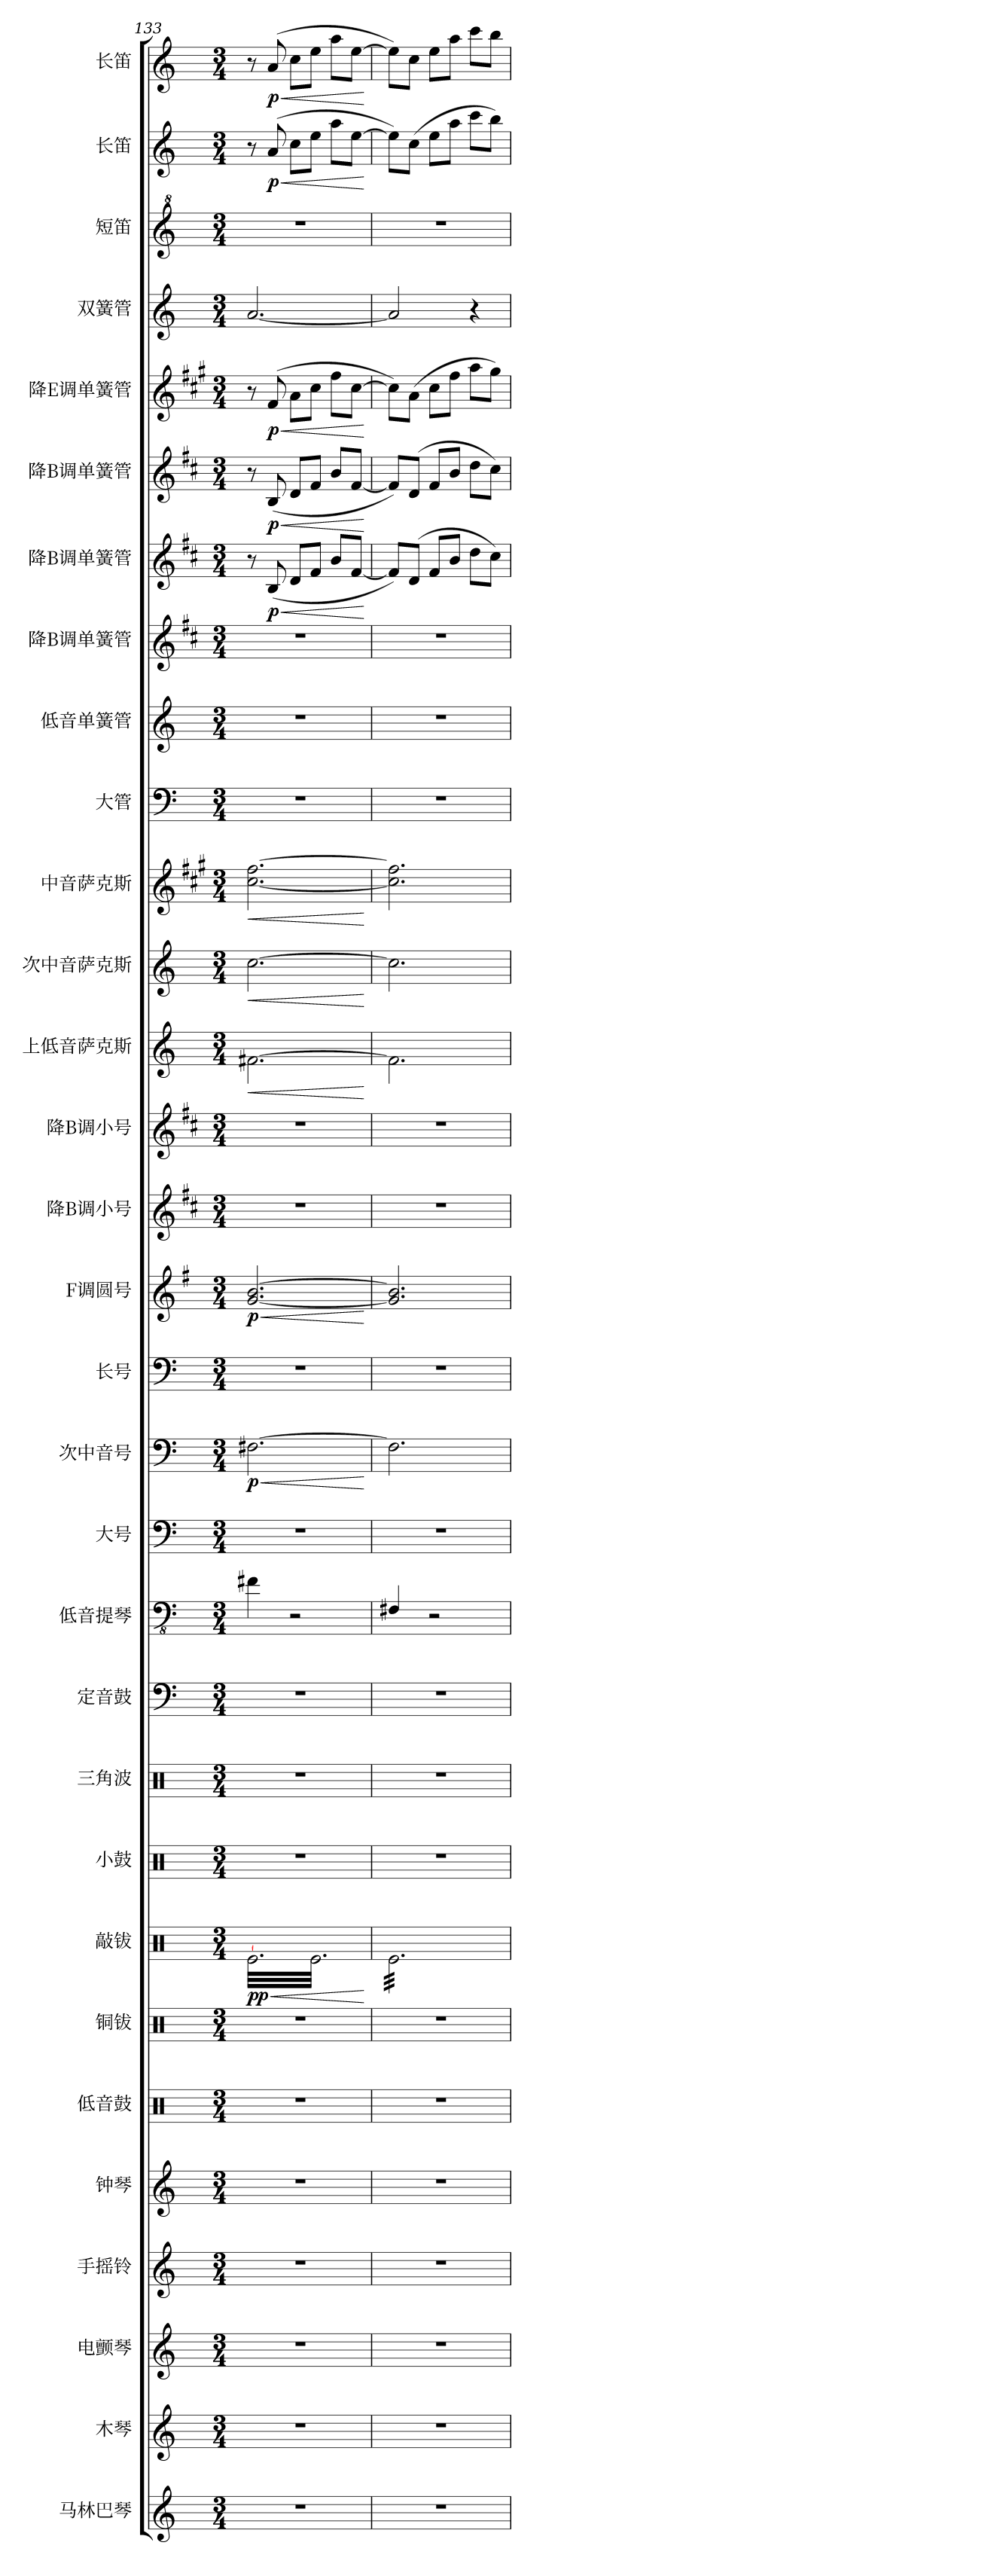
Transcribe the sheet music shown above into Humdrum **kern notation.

**kern	**kern	**kern	**kern	**kern	**kern	**kern	**kern	**dynam	**kern	**kern	**kern	**kern	**kern	**kern	**dynam	**kern	**kern	**dynam	**kern	**kern	**kern	**dynam	**kern	**dynam	**kern	**dynam	**kern	**kern	**kern	**kern	**dynam	**kern	**dynam	**kern	**dynam	**kern	**kern	**kern	**dynam	**kern	**dynam
*part31	*part30	*part29	*part28	*part27	*part26	*part25	*part24	*part24	*part23	*part22	*part21	*part20	*part19	*part18	*part18	*part17	*part16	*part16	*part15	*part14	*part13	*part13	*part12	*part12	*part11	*part11	*part10	*part9	*part8	*part7	*part7	*part6	*part6	*part5	*part5	*part4	*part3	*part2	*part2	*part1	*part1
*staff31	*staff30	*staff29	*staff28	*staff27	*staff26	*staff25	*staff24	*staff24	*staff23	*staff22	*staff21	*staff20	*staff19	*staff18	*staff18	*staff17	*staff16	*staff16	*staff15	*staff14	*staff13	*staff13	*staff12	*staff12	*staff11	*staff11	*staff10	*staff9	*staff8	*staff7	*staff7	*staff6	*staff6	*staff5	*staff5	*staff4	*staff3	*staff2	*staff2	*staff1	*staff1
*I"马林巴琴	*I"木琴	*I"电颤琴	*I"手摇铃	*I"钟琴	*I"低音鼓	*I"铜钹	*I"敲钹	*	*I"小鼓	*I"三角波	*I"定音鼓	*I"低音提琴	*I"大号	*I"次中音号	*	*I"长号	*I"F调圆号	*	*I"降B调小号	*I"降B调小号	*I"上低音萨克斯	*	*I"次中音萨克斯	*	*I"中音萨克斯	*	*I"大管	*I"低音单簧管	*I"降B调单簧管	*I"降B调单簧管	*	*I"降B调单簧管	*	*I"降E调单簧管	*	*I"双簧管	*I"短笛	*I"长笛	*	*I"长笛	*
*clefG2	*clefG2	*clefG2	*clefG2	*clefG2	*clefX	*clefX	*clefX	*	*clefX	*clefX	*clefF4	*clefFv4	*clefF4	*clefF4	*	*clefF4	*clefG2	*	*clefG2	*clefG2	*clefG2	*	*clefG2	*	*clefG2	*	*clefF4	*clefG2	*clefG2	*clefG2	*	*clefG2	*	*clefG2	*	*clefG2	*clefG^2	*clefG2	*	*clefG2	*
*	*ITrd-7c-12	*	*	*ITrd-14c-24	*	*	*	*	*	*	*	*ITrd7c12	*	*	*	*	*ITrd4c7	*	*ITrd1c2	*ITrd1c2	*ITrd12c21	*	*ITrd8c14	*	*ITrd5c9	*	*	*ITrd8c14	*ITrd1c2	*ITrd1c2	*	*ITrd1c2	*	*ITrd-2c-3	*	*	*ITrd-7c-12	*	*	*	*
*k[]	*k[]	*k[]	*k[]	*k[]	*k[]	*k[]	*k[]	*	*k[]	*k[]	*k[]	*k[]	*k[]	*k[]	*	*k[]	*k[]	*	*k[]	*k[]	*k[]	*	*k[]	*	*k[]	*	*k[]	*k[]	*k[]	*k[]	*	*k[]	*	*k[]	*	*k[]	*k[]	*k[]	*	*k[]	*
*M3/4	*M3/4	*M3/4	*M3/4	*M3/4	*M3/4	*M3/4	*M3/4	*	*M3/4	*M3/4	*M3/4	*M3/4	*M3/4	*M3/4	*	*M3/4	*M3/4	*	*M3/4	*M3/4	*M3/4	*	*M3/4	*	*M3/4	*	*M3/4	*M3/4	*M3/4	*M3/4	*	*M3/4	*	*M3/4	*	*M3/4	*M3/4	*M3/4	*	*M3/4	*
=133	=133	=133	=133	=133	=133	=133	=133	=133	=133	=133	=133	=133	=133	=133	=133	=133	=133	=133	=133	=133	=133	=133	=133	=133	=133	=133	=133	=133	=133	=133	=133	=133	=133	=133	=133	=133	=133	=133	=133	=133	=133
!	!	!	!	!	!	!	!	!LO:HP:b	!	!	!	!	!	!	!LO:HP:b	!	!	!LO:HP:b	!	!	!	!LO:HP:b	!	!LO:HP:b	!	!LO:HP:b	!	!	!	!	!	!	!	!	!	!	!	!	!	!	!
!	!	!	!	!	!	!	!	!LO:DY:n=1:b	!	!	!	!	!	!	!LO:DY:n=1:b	!	!	!LO:DY:n=1:b	!	!	!	!	!	!	!	!	!	!	!	!	!	!	!	!	!	!	!	!	!	!	!
*	*	*	*	*	*	*	*tremolo	*	*	*	*	*	*	*	*	*	*	*	*	*	*	*	*	*	*	*	*	*	*	*	*	*	*	*	*	*	*	*	*	*	*
2.r	2.r	2.r	2.r	2.r	2.r	2.r	[32Re\LLL	< pp	2.r	2.r	2.r	4FF#X\	2.r	[2.F#X\	< p	2.r	[2.c/ [2.e/	< p	2.r	2.r	[2.F#X\	<	[2.c\	<	[2.e\ [2.a\	<	2.r	2.r	2.r	8r	.	8r	.	8r	.	[2.a/	2.r	8r	.	8r	.
.	.	.	.	.	.	.	32Re\	.	.	.	.	.	.	.	.	.	.	.	.	.	.	.	.	.	.	.	.	.	.	.	.	.	.	.	.	.	.	.	.	.	.
.	.	.	.	.	.	.	32Re\	.	.	.	.	.	.	.	.	.	.	.	.	.	.	.	.	.	.	.	.	.	.	.	.	.	.	.	.	.	.	.	.	.	.
.	.	.	.	.	.	.	32Re\	.	.	.	.	.	.	.	.	.	.	.	.	.	.	.	.	.	.	.	.	.	.	.	.	.	.	.	.	.	.	.	.	.	.
!	!	!	!	!	!	!	!	!	!	!	!	!	!	!	!	!	!	!	!	!	!	!	!	!	!	!	!	!	!	!	!LO:HP:b	!	!LO:HP:b	!	!LO:HP:b	!	!	!	!LO:HP:b	!	!LO:HP:b
!	!	!	!	!	!	!	!	!	!	!	!	!	!	!	!	!	!	!	!	!	!	!	!	!	!	!	!	!	!	!	!LO:DY:n=1:b	!	!LO:DY:n=1:b	!	!LO:DY:n=1:b	!	!	!	!LO:DY:n=1:b	!	!LO:DY:n=1:b
.	.	.	.	.	.	.	32Re\	.	.	.	.	.	.	.	.	.	.	.	.	.	.	.	.	.	.	.	.	.	.	(8A/	< p	(8A/	< p	(8a/	< p	.	.	(8a/	< p	(8a/	< p
.	.	.	.	.	.	.	32Re\	.	.	.	.	.	.	.	.	.	.	.	.	.	.	.	.	.	.	.	.	.	.	.	.	.	.	.	.	.	.	.	.	.	.
.	.	.	.	.	.	.	32Re\	.	.	.	.	.	.	.	.	.	.	.	.	.	.	.	.	.	.	.	.	.	.	.	.	.	.	.	.	.	.	.	.	.	.
.	.	.	.	.	.	.	32Re\	.	.	.	.	.	.	.	.	.	.	.	.	.	.	.	.	.	.	.	.	.	.	.	.	.	.	.	.	.	.	.	.	.	.
.	.	.	.	.	.	.	32Re\	.	.	.	.	2r	.	.	.	.	.	.	.	.	.	.	.	.	.	.	.	.	.	8c/L	.	8c/L	.	8cc\L	.	.	.	8cc\L	.	8cc\L	.
.	.	.	.	.	.	.	32Re\	.	.	.	.	.	.	.	.	.	.	.	.	.	.	.	.	.	.	.	.	.	.	.	.	.	.	.	.	.	.	.	.	.	.
.	.	.	.	.	.	.	32Re\	.	.	.	.	.	.	.	.	.	.	.	.	.	.	.	.	.	.	.	.	.	.	.	.	.	.	.	.	.	.	.	.	.	.
.	.	.	.	.	.	.	32Re\	.	.	.	.	.	.	.	.	.	.	.	.	.	.	.	.	.	.	.	.	.	.	.	.	.	.	.	.	.	.	.	.	.	.
.	.	.	.	.	.	.	32Re\	.	.	.	.	.	.	.	.	.	.	.	.	.	.	.	.	.	.	.	.	.	.	8e/J	.	8e/J	.	8ee\J	.	.	.	8ee\J	.	8ee\J	.
.	.	.	.	.	.	.	32Re\	.	.	.	.	.	.	.	.	.	.	.	.	.	.	.	.	.	.	.	.	.	.	.	.	.	.	.	.	.	.	.	.	.	.
.	.	.	.	.	.	.	32Re\	.	.	.	.	.	.	.	.	.	.	.	.	.	.	.	.	.	.	.	.	.	.	.	.	.	.	.	.	.	.	.	.	.	.
.	.	.	.	.	.	.	32Re\	.	.	.	.	.	.	.	.	.	.	.	.	.	.	.	.	.	.	.	.	.	.	.	.	.	.	.	.	.	.	.	.	.	.
.	.	.	.	.	.	.	32Re\	.	.	.	.	.	.	.	.	.	.	.	.	.	.	.	.	.	.	.	.	.	.	8a/L	.	8a/L	.	8aa\L	.	.	.	8aa\L	.	8aa\L	.
.	.	.	.	.	.	.	32Re\	.	.	.	.	.	.	.	.	.	.	.	.	.	.	.	.	.	.	.	.	.	.	.	.	.	.	.	.	.	.	.	.	.	.
.	.	.	.	.	.	.	32Re\	.	.	.	.	.	.	.	.	.	.	.	.	.	.	.	.	.	.	.	.	.	.	.	.	.	.	.	.	.	.	.	.	.	.
.	.	.	.	.	.	.	32Re\	.	.	.	.	.	.	.	.	.	.	.	.	.	.	.	.	.	.	.	.	.	.	.	.	.	.	.	.	.	.	.	.	.	.
.	.	.	.	.	.	.	32Re\	.	.	.	.	.	.	.	.	.	.	.	.	.	.	.	.	.	.	.	.	.	.	[8e/J	.	[8e/J	.	[8ee\J	.	.	.	[8ee\J	.	[8ee\J	.
.	.	.	.	.	.	.	32Re\	.	.	.	.	.	.	.	.	.	.	.	.	.	.	.	.	.	.	.	.	.	.	.	.	.	.	.	.	.	.	.	.	.	.
.	.	.	.	.	.	.	32Re\	.	.	.	.	.	.	.	.	.	.	.	.	.	.	.	.	.	.	.	.	.	.	.	.	.	.	.	.	.	.	.	.	.	.
.	.	.	.	.	.	.	32Re\JJJ	.	.	.	.	.	.	.	.	.	.	.	.	.	.	.	.	.	.	.	.	.	.	.	.	.	.	.	.	.	.	.	.	.	.
.	.	.	.	.	.	.	.	[	.	.	.	.	.	.	[	.	.	[	.	.	.	[	.	[	.	[	.	.	.	.	[	.	[	.	[	.	.	.	[	.	[
=134	=134	=134	=134	=134	=134	=134	=134	=134	=134	=134	=134	=134	=134	=134	=134	=134	=134	=134	=134	=134	=134	=134	=134	=134	=134	=134	=134	=134	=134	=134	=134	=134	=134	=134	=134	=134	=134	=134	=134	=134	=134
2.r	2.r	2.r	2.r	2.r	2.r	2.r	32Re\LLL	.	2.r	2.r	2.r	4FFF#X/	2.r	2.F#\]	.	2.r	2.c/] 2.e/]	.	2.r	2.r	2.F#\]	.	2.c\]	.	2.e\] 2.a\]	.	2.r	2.r	2.r	8e/L])	.	8e/L])	.	8ee\L])	.	2a/]	2.r	8ee\L])	.	8ee\L])	.
.	.	.	.	.	.	.	32Re\	.	.	.	.	.	.	.	.	.	.	.	.	.	.	.	.	.	.	.	.	.	.	.	.	.	.	.	.	.	.	.	.	.	.
.	.	.	.	.	.	.	32Re\	.	.	.	.	.	.	.	.	.	.	.	.	.	.	.	.	.	.	.	.	.	.	.	.	.	.	.	.	.	.	.	.	.	.
.	.	.	.	.	.	.	32Re\	.	.	.	.	.	.	.	.	.	.	.	.	.	.	.	.	.	.	.	.	.	.	.	.	.	.	.	.	.	.	.	.	.	.
.	.	.	.	.	.	.	32Re\	.	.	.	.	.	.	.	.	.	.	.	.	.	.	.	.	.	.	.	.	.	.	(8c/J	.	(8c/J	.	(8cc\J	.	.	.	(8cc\J	.	8cc\J	.
.	.	.	.	.	.	.	32Re\	.	.	.	.	.	.	.	.	.	.	.	.	.	.	.	.	.	.	.	.	.	.	.	.	.	.	.	.	.	.	.	.	.	.
.	.	.	.	.	.	.	32Re\	.	.	.	.	.	.	.	.	.	.	.	.	.	.	.	.	.	.	.	.	.	.	.	.	.	.	.	.	.	.	.	.	.	.
.	.	.	.	.	.	.	32Re\	.	.	.	.	.	.	.	.	.	.	.	.	.	.	.	.	.	.	.	.	.	.	.	.	.	.	.	.	.	.	.	.	.	.
.	.	.	.	.	.	.	32Re\	.	.	.	.	2r	.	.	.	.	.	.	.	.	.	.	.	.	.	.	.	.	.	8e/L	.	8e/L	.	8ee\L	.	.	.	8ee\L	.	8ee\L	.
.	.	.	.	.	.	.	32Re\	.	.	.	.	.	.	.	.	.	.	.	.	.	.	.	.	.	.	.	.	.	.	.	.	.	.	.	.	.	.	.	.	.	.
.	.	.	.	.	.	.	32Re\	.	.	.	.	.	.	.	.	.	.	.	.	.	.	.	.	.	.	.	.	.	.	.	.	.	.	.	.	.	.	.	.	.	.
.	.	.	.	.	.	.	32Re\	.	.	.	.	.	.	.	.	.	.	.	.	.	.	.	.	.	.	.	.	.	.	.	.	.	.	.	.	.	.	.	.	.	.
.	.	.	.	.	.	.	32Re\	.	.	.	.	.	.	.	.	.	.	.	.	.	.	.	.	.	.	.	.	.	.	8a/J	.	8a/J	.	8aa\J	.	.	.	8aa\J	.	8aa\J	.
.	.	.	.	.	.	.	32Re\	.	.	.	.	.	.	.	.	.	.	.	.	.	.	.	.	.	.	.	.	.	.	.	.	.	.	.	.	.	.	.	.	.	.
.	.	.	.	.	.	.	32Re\	.	.	.	.	.	.	.	.	.	.	.	.	.	.	.	.	.	.	.	.	.	.	.	.	.	.	.	.	.	.	.	.	.	.
.	.	.	.	.	.	.	32Re\	.	.	.	.	.	.	.	.	.	.	.	.	.	.	.	.	.	.	.	.	.	.	.	.	.	.	.	.	.	.	.	.	.	.
.	.	.	.	.	.	.	32Re\	.	.	.	.	.	.	.	.	.	.	.	.	.	.	.	.	.	.	.	.	.	.	8cc\L	.	8cc\L	.	8ccc\L	.	4r	.	8ccc\L	.	8ccc\L	.
.	.	.	.	.	.	.	32Re\	.	.	.	.	.	.	.	.	.	.	.	.	.	.	.	.	.	.	.	.	.	.	.	.	.	.	.	.	.	.	.	.	.	.
.	.	.	.	.	.	.	32Re\	.	.	.	.	.	.	.	.	.	.	.	.	.	.	.	.	.	.	.	.	.	.	.	.	.	.	.	.	.	.	.	.	.	.
.	.	.	.	.	.	.	32Re\	.	.	.	.	.	.	.	.	.	.	.	.	.	.	.	.	.	.	.	.	.	.	.	.	.	.	.	.	.	.	.	.	.	.
.	.	.	.	.	.	.	32Re\	.	.	.	.	.	.	.	.	.	.	.	.	.	.	.	.	.	.	.	.	.	.	8b\J)	.	8b\J)	.	8bb\J)	.	.	.	8bb\J)	.	8bb\J	.
.	.	.	.	.	.	.	32Re\	.	.	.	.	.	.	.	.	.	.	.	.	.	.	.	.	.	.	.	.	.	.	.	.	.	.	.	.	.	.	.	.	.	.
.	.	.	.	.	.	.	32Re\	.	.	.	.	.	.	.	.	.	.	.	.	.	.	.	.	.	.	.	.	.	.	.	.	.	.	.	.	.	.	.	.	.	.
.	.	.	.	.	.	.	32Re\JJJ	.	.	.	.	.	.	.	.	.	.	.	.	.	.	.	.	.	.	.	.	.	.	.	.	.	.	.	.	.	.	.	.	.	.
*	*	*	*	*	*	*	*Xtremolo	*	*	*	*	*	*	*	*	*	*	*	*	*	*	*	*	*	*	*	*	*	*	*	*	*	*	*	*	*	*	*	*	*	*
=	=	=	=	=	=	=	=	=	=	=	=	=	=	=	=	=	=	=	=	=	=	=	=	=	=	=	=	=	=	=	=	=	=	=	=	=	=	=	=	=	=
*-	*-	*-	*-	*-	*-	*-	*-	*-	*-	*-	*-	*-	*-	*-	*-	*-	*-	*-	*-	*-	*-	*-	*-	*-	*-	*-	*-	*-	*-	*-	*-	*-	*-	*-	*-	*-	*-	*-	*-	*-	*-
